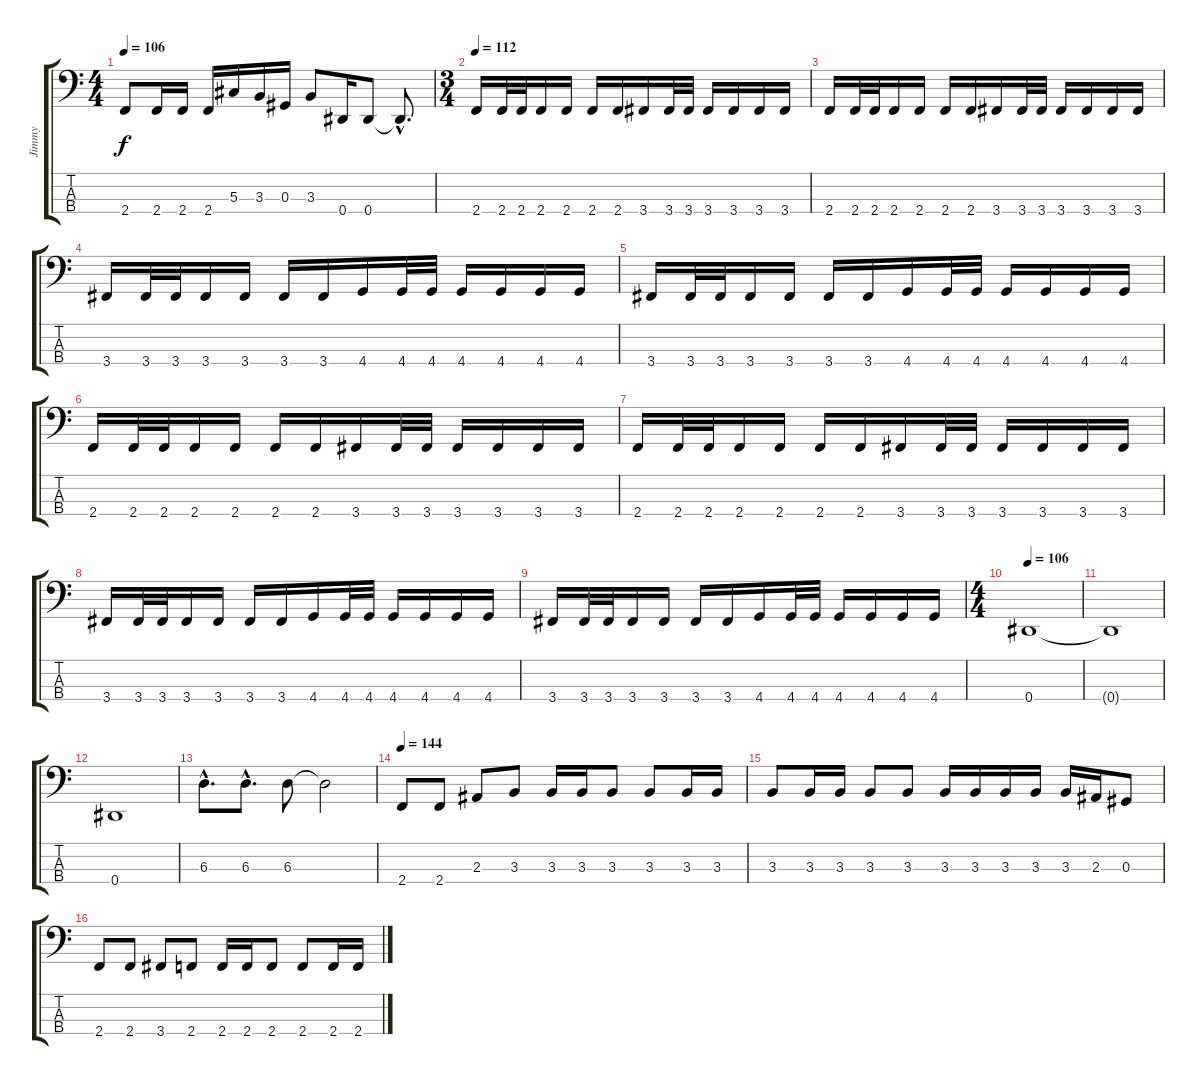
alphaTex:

\track ("Jimmy" "Jimmy") {instrument electricbasspick}
\staff {score tabs}
\tuning (Gb2 Db2 Ab1 Eb1) {hide}
\ts (4 4)
\tempo 106
\clef f4
\ks c
2.4.8{dy f} 2.4.16 2.4.16 2.4.16 5.3.16 3.3.16 0.3.16 3.3.8 0.4.16 0.4.8 0.4{hac t}.8{d} |
\ts (3 4)
\tempo 112
2.4.16 2.4.32 2.4.32 2.4.16 2.4.16 2.4.16 2.4.16 3.4.16 3.4.32 3.4.32 3.4.16 3.4.16 3.4.16 3.4.16 |
2.4.16 2.4.32 2.4.32 2.4.16 2.4.16 2.4.16 2.4.16 3.4.16 3.4.32 3.4.32 3.4.16 3.4.16 3.4.16 3.4.16 |
3.4.16 3.4.32 3.4.32 3.4.16 3.4.16 3.4.16 3.4.16 4.4.16 4.4.32 4.4.32 4.4.16 4.4.16 4.4.16 4.4.16 |
3.4.16 3.4.32 3.4.32 3.4.16 3.4.16 3.4.16 3.4.16 4.4.16 4.4.32 4.4.32 4.4.16 4.4.16 4.4.16 4.4.16 |
2.4.16 2.4.32 2.4.32 2.4.16 2.4.16 2.4.16 2.4.16 3.4.16 3.4.32 3.4.32 3.4.16 3.4.16 3.4.16 3.4.16 |
2.4.16 2.4.32 2.4.32 2.4.16 2.4.16 2.4.16 2.4.16 3.4.16 3.4.32 3.4.32 3.4.16 3.4.16 3.4.16 3.4.16 |
3.4.16 3.4.32 3.4.32 3.4.16 3.4.16 3.4.16 3.4.16 4.4.16 4.4.32 4.4.32 4.4.16 4.4.16 4.4.16 4.4.16 |
3.4.16 3.4.32 3.4.32 3.4.16 3.4.16 3.4.16 3.4.16 4.4.16 4.4.32 4.4.32 4.4.16 4.4.16 4.4.16 4.4.16 |
\ts (4 4)
\tempo 106
0.4.1 |
0.4{t}.1 |
0.4.1 |
6.3{hac}.8{d} 6.3{hac}.8{d} 6.3.8 6.3{t}.2 |
\tempo 144
2.4.8 2.4.8 2.3.8 3.3.8 3.3.16 3.3.16 3.3.8 3.3.8 3.3.16 3.3.16 |
3.3.8 3.3.16 3.3.16 3.3.8 3.3.8 3.3.16 3.3.16 3.3.16 3.3.16 3.3.16 2.3.16 0.3.8 |
2.4.8 2.4.8 3.4.8 2.4.8 2.4.16 2.4.16 2.4.8 2.4.8 2.4.16 2.4.16
